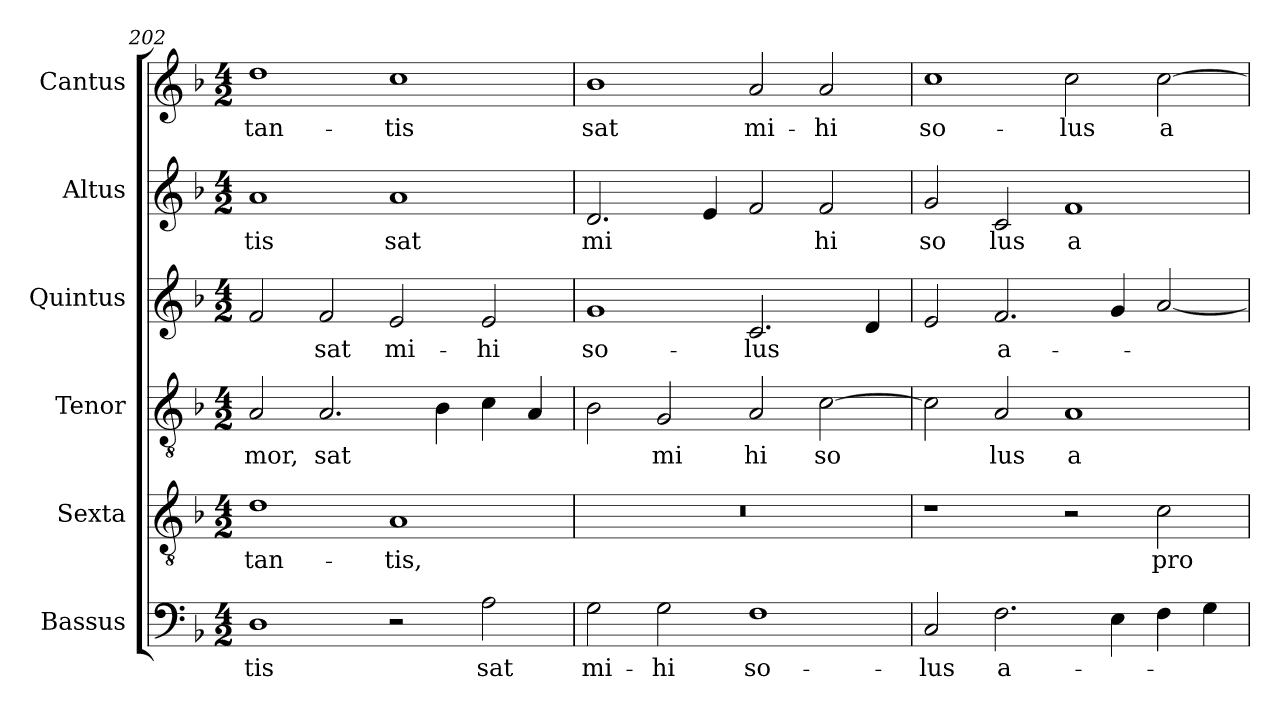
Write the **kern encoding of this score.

**kern	**text	**kern	**text	**kern	**text	**kern	**text	**kern	**text	**kern	**text
*part6	*part6	*part5	*part5	*part4	*part4	*part3	*part3	*part2	*part2	*part1	*part1
*staff6	*staff6	*staff5	*staff5	*staff4	*staff4	*staff3	*staff3	*staff2	*staff2	*staff1	*staff1
*I"Bassus	*	*I"Sexta	*	*I"Tenor	*	*I"Quintus	*	*I"Altus	*	*I"Cantus	*
*I'Bassus	*	*I'Sexta	*	*I'Tenor	*	*I'Quintus	*	*I'Altus	*	*I'Cantus	*
*clefF4	*	*clefGv2	*	*clefGv2	*	*clefG2	*	*clefG2	*	*clefG2	*
*k[b-]	*	*k[b-]	*	*k[b-]	*	*k[b-]	*	*k[b-]	*	*k[b-]	*
*F:	*	*F:	*	*F:	*	*F:	*	*F:	*	*F:	*
*M4/2	*	*M4/2	*	*M4/2	*	*M4/2	*	*M4/2	*	*M4/2	*
=202	=202	=202	=202	=202	=202	=202	=202	=202	=202	=202	=202
!	!LO:LY:b:cj	!	!LO:LY:b:cj	!	!LO:LY:b:cj	!	!	!	!LO:LY:b:cj	!	!LO:LY:b:cj
1D	-tis	1d	tan-	2A/	mor,	2f/	.	1a	tis	1dd	tan-
!	!	!	!	!	!LO:LY:b	!	!LO:LY:b:cj	!	!	!	!
.	.	.	.	2.A/	sat	2f/	sat	.	.	.	.
!	!	!	!LO:LY:b:cj	!	!	!	!LO:LY:b:cj	!	!LO:LY:b:cj	!	!LO:LY:b:cj
2r	.	1A	-tis,	.	.	2e/	mi-	1a	sat	1cc	-tis
.	.	.	.	4B-\	.	.	.	.	.	.	.
!	!LO:LY:b:cj	!	!	!	!	!	!LO:LY:b:cj	!	!	!	!
2A\	sat	.	.	4c\	.	2e/	-hi	.	.	.	.
.	.	.	.	4A/	.	.	.	.	.	.	.
=203	=203	=203	=203	=203	=203	=203	=203	=203	=203	=203	=203
!	!LO:LY:b:cj	!	!	!	!	!	!LO:LY:b:cj	!	!LO:LY:b	!	!LO:LY:b:cj
2G\	mi-	0r	.	2B-\	.	1g	so-	2.d/	mi	1b-	sat
!	!LO:LY:b:cj	!	!	!	!LO:LY:b:cj	!	!	!	!	!	!
2G\	-hi	.	.	2G/	mi	.	.	.	.	.	.
.	.	.	.	.	.	.	.	4e/	.	.	.
!	!LO:LY:b:cj	!	!	!	!LO:LY:b:cj	!	!LO:LY:b	!	!	!	!LO:LY:b:cj
1F	so-	.	.	2A/	hi	2.c/	-lus	2f/	.	2a/	mi-
!	!	!	!	!	!LO:LY:b:cj	!	!	!	!LO:LY:b:cj	!	!LO:LY:b:cj
.	.	.	.	[>2c\	so	.	.	2f/	hi	2a/	-hi
.	.	.	.	.	.	4d/	.	.	.	.	.
=204	=204	=204	=204	=204	=204	=204	=204	=204	=204	=204	=204
!	!LO:LY:b:cj	!	!	!	!	!	!	!	!LO:LY:b:cj	!	!LO:LY:b:cj
2C/	-lus	1r	.	2c\]	.	2e/	.	2g/	so	1cc	so-
!	!LO:LY:b:cj	!	!	!	!LO:LY:b:cj	!	!LO:LY:b:cj	!	!LO:LY:b:cj	!	!
2.F\	a-	.	.	2A/	lus	2.f/	a-	2c/	lus	.	.
!	!	!	!	!	!LO:LY:b:cj	!	!	!	!LO:LY:b:cj	!	!LO:LY:b:cj
.	.	2r	.	1A	a	.	.	1f	a	2cc\	-lus
4E\	.	.	.	.	.	4g/	.	.	.	.	.
!	!	!	!LO:LY:b:cj	!	!	!	!	!	!	!	!LO:LY:b:cj
4F\	.	2c\	pro	.	.	[<2a/	.	.	.	[>2cc\	a-
4G\	.	.	.	.	.	.	.	.	.	.	.
=	=	=	=	=	=	=	=	=	=	=	=
*-	*-	*-	*-	*-	*-	*-	*-	*-	*-	*-	*-
